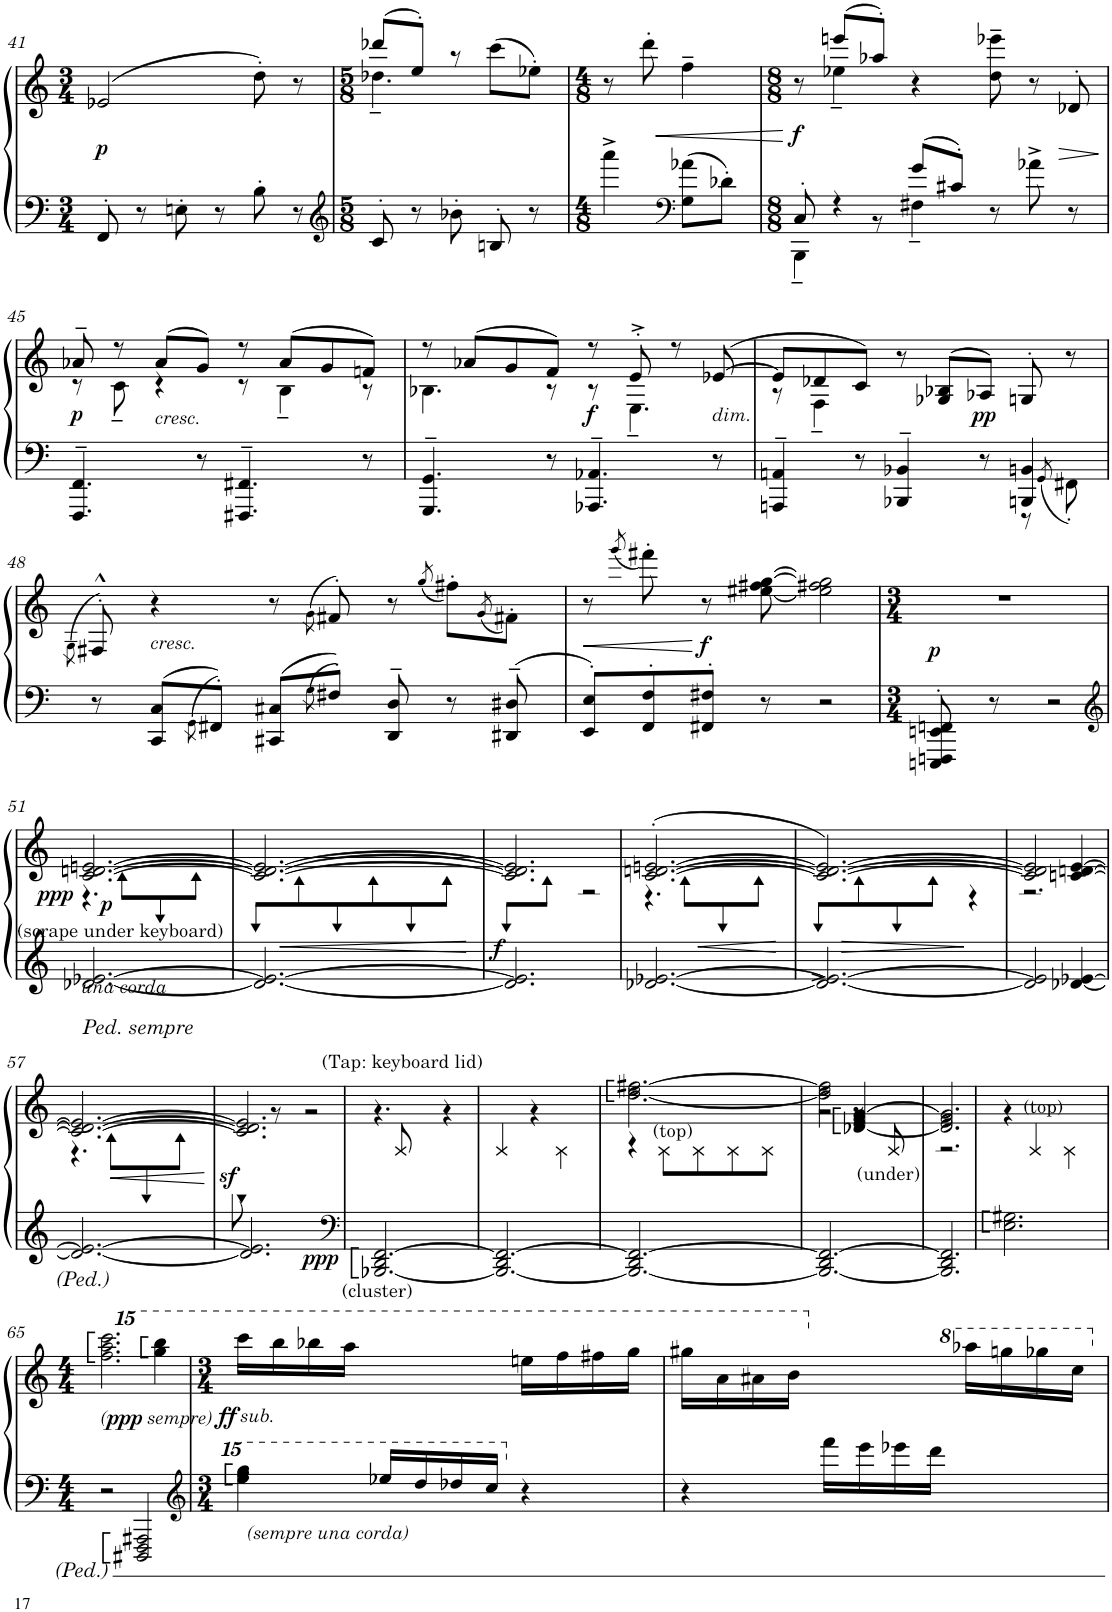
**kern	**kern	**dynam
*part1	*part1	*part1
*staff2	*staff1	*staff1/2
*I"Piano	*	*
*I'Pno	*	*
!!LO:PB:g=z
*clefF4	*clefG2	*
*k[]	*k[]	*
*M3/4	*M3/4	*
=41	=41	=41
!	!	!LO:DY:b
8FF'>/	(2e-X/	p
8r	.	.
8En'\	.	.
8r	.	.
8B'\	8dd'\)	.
8r	8r	.
=42	=42	=42
*clefG2	*	*
*M5/8	*M5/8	*
*	*^	*
8c'>/	(8ddd-X/L	4.dd-X~<\	.
8r	8ee'/J)	.	.
8b-X'\	8r	.	.
8Bn'>/	(8ccc\L	4ryy	.
8r	8ee-X'\J)	.	.
*	*v	*v	*
=43	=43	=43
*M4/8	*M4/8	*
4aaa^\	8r	.
!	!	!LO:HP:b
.	8ddd'\	<
*clefF4	*	*
8G\ 8a-X\L	4ff~\	.
8d-X'\J	.	.
.	.	[
=44	=44	=44
*M8/8	*M8/8	*
*^	*^	*
!	!	!	!	!LO:DY:b
8C'/	4BBB~\	8r	8ryy	f
4r	.	(8eeen/L	4ee-X~\	.
.	8r	8aa-X'/J)	.	.
8g/L	4F#X~\	4r	2ryy	.
8c#X'/J	.	.	.	.
8r	4.ryy	8dd\~ 8eee-X\~	.	.
8a-X^\	.	8r	.	.
!	!	!	!	!LO:HP:b
8r	.	8d-X'>/	8ryy	>
*v	*v	*	*	*
*	*v	*v	*
.	.	]
!!LO:LB:g=z
=45	=45	=45
*	*^	*
!	!	!	!LO:DY:b
4.FFF/~> 4.FF/~>	8a-X~/	8r	p
.	8r	8c~\	.
!	!LO:TX:b:i:t=cresc.	!	!
.	(8a-/L	4r	.
8r	8g/J)	.	.
4.FFF#X/~> 4.FF#X/~>	8r	8r	.
.	(8a-/L	4B~\	.
.	8g/	.	.
8r	8fn/J)	8r	.
=46	=46	=46	=46
4.GGG/~> 4.GG/~>	8r	4.B-X\	.
.	(8a-X/L	.	.
.	8g/	.	.
8r	8f/J)	8r	.
!	!	!	!LO:DY:b
4.AAA-X/~> 4.AA-X/~>	8r	8r	f
.	8e'^/	4.E~\	.
.	8r	.	.
!	!LO:TX:b:i:t=dim.	!	!
8r	([8e-X/	.	.
=47	=47	=47	=47
*^	*	*	*
4AAAn/~> 4AAn/~>	2.ryy	8e-/L]	8r	.
.	.	8d-X/	4F~\	.
8r	.	8c/J)	.	.
4BBB-X/~> 4BB-X/~>	.	8r	2ryy	.
.	.	(>8G-X/ 8B-X/L	.	.
!	!	!	!	!LO:DY:b
8r	.	8A-X/J)	.	pp
4BBBn/ 4BBn/	8r	8Gn'>/	.	.
.	8qGG/	.	.	.
.	8FF#X'\	8r	8ryy	.
*v	*v	*	*	*
*	*v	*v	*
!!LO:LB:g=z
=48	=48	=48
.	(>8qG\	.
8r	8F#X'>^^/)	.
!	!LO:TX:b:i:t=cresc.	!
8CC/ 8C/L	4r	.
8qGG\	.	.
8FF#X'>/J	.	.
8CC#X/ 8C#X/L	8r	.
8qG\	(>8qg\	.
8F#X'>/J	8f#X'>/)	.
8DD/~> 8D/~>	8r	.
.	(<8qgg/	.
8r	8ff#X'\L)	.
.	(<8qg/	.
8DD#X/~> 8D#X/~>	8f#X'\J)	.
=49	=49	=49
!	!	!LO:HP:b
8EE/'> 8E/'>L	8r	<
.	(<8qggg/	.
8FF/'> 8F/'>	8fff#X'\)	.
!	!	!LO:DY:n=1:b
8FF#X/'> 8F#X/'>J	8r	[ f
8r	[8ee#X\ [8ff#X\ [8gg\	.
2r	2ee#\] 2ff#X\] 2gg\]	.
=50	=50	=50
*M3/4	*M3/4	*
!	!	!LO:DY:b
8EEEn/'> 8FFFn/'> 8EEn/'> 8FFn/'>	2.r	p
8r	.	.
2r	.	.
!!LO:LB:g=z
=51	=51	=51
*clefG2	*	*
*^	*^	*
!LO:TX:b:i:t=una corda	!	!	!	!
!	!	!	!	!LO:DY:b
2ryy	[2.d-X/ [2.e-X/	[2.c/ [2.dn/ [2.en/	4.r	ppp
!	!	!	!LO:TX:b:t=(scrape under keyboard)	!
!	!	!	!	!LO:DY:b
.	.	.	8d\L	p
8gg/	.	.	8ryy	.
8ryy	.	.	8d\J	.
=52	=52	=52	=52	=52
8gg/L	2.d-/_ 2.e-/_	2.c/_ 2.d/_ 2.e/_	8ryy	.
8ryy	.	.	8d\	.
8gg/	.	.	8ryy	.
8ryy	.	.	8d\	.
8gg/	.	.	8ryy	.
8ryy	.	.	8d\J	.
=53	=53	=53	=53	=53
!	!	!	!	!LO:DY:b
8gg/L	2.d-/] 2.e-/]	2.c/] 2.d/] 2.e/]	8ryy	f
2ryy	.	.	8d\J	.
.	.	.	2r	.
8ryy	.	.	.	.
=54	=54	=54	=54	=54
2ryy	[2.d-X/ [2.e-X/	([2.c/' [2.dn/' [2.en/'	4.r	.
.	.	.	8d\L	.
8gg/	.	.	8ryy	.
8ryy	.	.	8d\J	.
=55	=55	=55	=55	=55
8gg^</L	2.d-/_ 2.e-/_	2.c/_ 2.d/_ 2.e/_)	8ryy	.
8ryy	.	.	8d\	.
8gg/	.	.	8ryy	.
4.ryy	.	.	8d\J	.
.	.	.	4r	.
*v	*v	*	*	*
=56	=56	=56	=56
2d-/] 2e-/]	2c/] 2d/] 2e/]	2.r	.
[4d-X/ [4e-X/	[4cn/ [4dn/ [4e/	.	.
!!LO:LB:g=z	!!
=57	=57	=57	=57
*^	*	*	*
2ryy	2.d-/_ 2.e-/_	2.c/_ 2.d/_ 2.e/_	4.r	.
.	.	.	8d\L	.
8gg/	.	.	8ryy	.
8ryy	.	.	8d\J	.
=58	=58	=58	=58	=58
!	!	!	!	!LO:DY:b
8gg\	2.d-/] 2.e-/]	2.c/] 2.d/] 2.e/]	8ryy	sf
2ryy	.	.	8r	.
.	.	.	2r	.
8ryy	.	.	.	.
*v	*v	*	*	*
=59	=59	=59	=59
*clefF4	*	*	*
!LO:TX:b:t=(cluster)	!	!	!
!	!	!	!LO:DY:b=2
[2.BBB-X/ [2.CC/ [2.DD/ [2.EE/ [2.FF/	2.ryy	4.r	ppp
!	!	!LO:TX:a:t=(Tap&colon; keyboard lid)	!
.	.	8d/	.
.	.	4r	.
=60	=60	=60	=60
2.BBB-/_ 2.CC/_ 2.DD/_ 2.EE/_ 2.FF/_	2.ryy	4d/	.
.	.	4r	.
.	.	4d\	.
=61	=61	=61	=61
2.BBB-/_ 2.CC/_ 2.DD/_ 2.EE/_ 2.FF/_	[2.dd\ [2.ee\ [>2.ff#X\	4r	.
!	!	!LO:TX:b:t=(top)	!
.	.	8d\L	.
.	.	8d\	.
.	.	8d\	.
.	.	8d\J	.
=62	=62	=62	=62
2.BBB-/_ 2.CC/_ 2.DD/_ 2.EE/_ 2.FF/_	2dd\] 2ee\] 2ff#\]	2r	.
.	[<4d-X/ 4e/ [4f/ [4g/	8r	.
!	!	!LO:TX:b:t=(under)	!
.	.	8d-/	.
=63	=63	=63	=63
2.BBB-/] 2.CC/] 2.DD/] 2.EE/] 2.FF/]	2.d-/] 2.e/ 2.f/] 2.g/]	2.r	.
=64	=64	=64	=64
2.E\ 2.G#X\	2.ryy	4r	.
!	!	!LO:TX:b:t=(top)	!
.	.	4d/	.
.	.	4d\	.
*	*v	*v	*
!!LO:LB:g=z
=65	=65	=65
*M4/4	*M4/4	*
*	*^	*
!	!	!	!LO:DY:b
!	!	!	!LO:DY:n=1:b
!	!	!	!LO:DY:n=2:b
*	*v	*v	*
2r	2.ff\ 2.gg\ 2.aa\ 2.bb\ 2.ccc\	other-dynamics ppp other-dynamics
2DDD#X/ 2FFF/ 2AAA#X/	.	.
*	*15ma	*
.	4gggg\ 4aaaa\ 4bbbb\	.
=66	=66	=66
*clefG2	*	*
*M3/4	*M3/4	*
*15ma	*	*
!LO:TX:b:i:t=(sempre una corda)	!	!
!	!	!LO:DY:b
!	!	!LO:DY:n=1:b
4eeee\ 4ffff\ 4gggg\	16ccccc\LL	ff other-dynamics
.	16bbbb\	.
.	16bbbb-X\	.
.	16aaaa\JJ	.
16eeee-X/LL	4ryy	.
16dddd/	.	.
16dddd-X/	.	.
16cccc/JJ	.	.
*X15ma	*	*
4r	16eeeen\LL	.
.	16ffff\	.
.	16ffff#X\	.
.	16gggg\JJ	.
=67	=67	=67
4r	16gggg#X\LL	.
.	16aaa\	.
.	16aaa#X\	.
.	16bbb\JJ	.
*	*X15ma	*
16fff\LL	4ryy	.
16eee\	.	.
16eee-X\	.	.
16ddd\JJ	.	.
*	*8va	*
4ryy	16aaa-X\LL	.
.	16gggn\	.
.	16ggg-X\	.
.	16ccc\JJ	.
*	*X8va	*
=	=	=
*-	*-	*-
